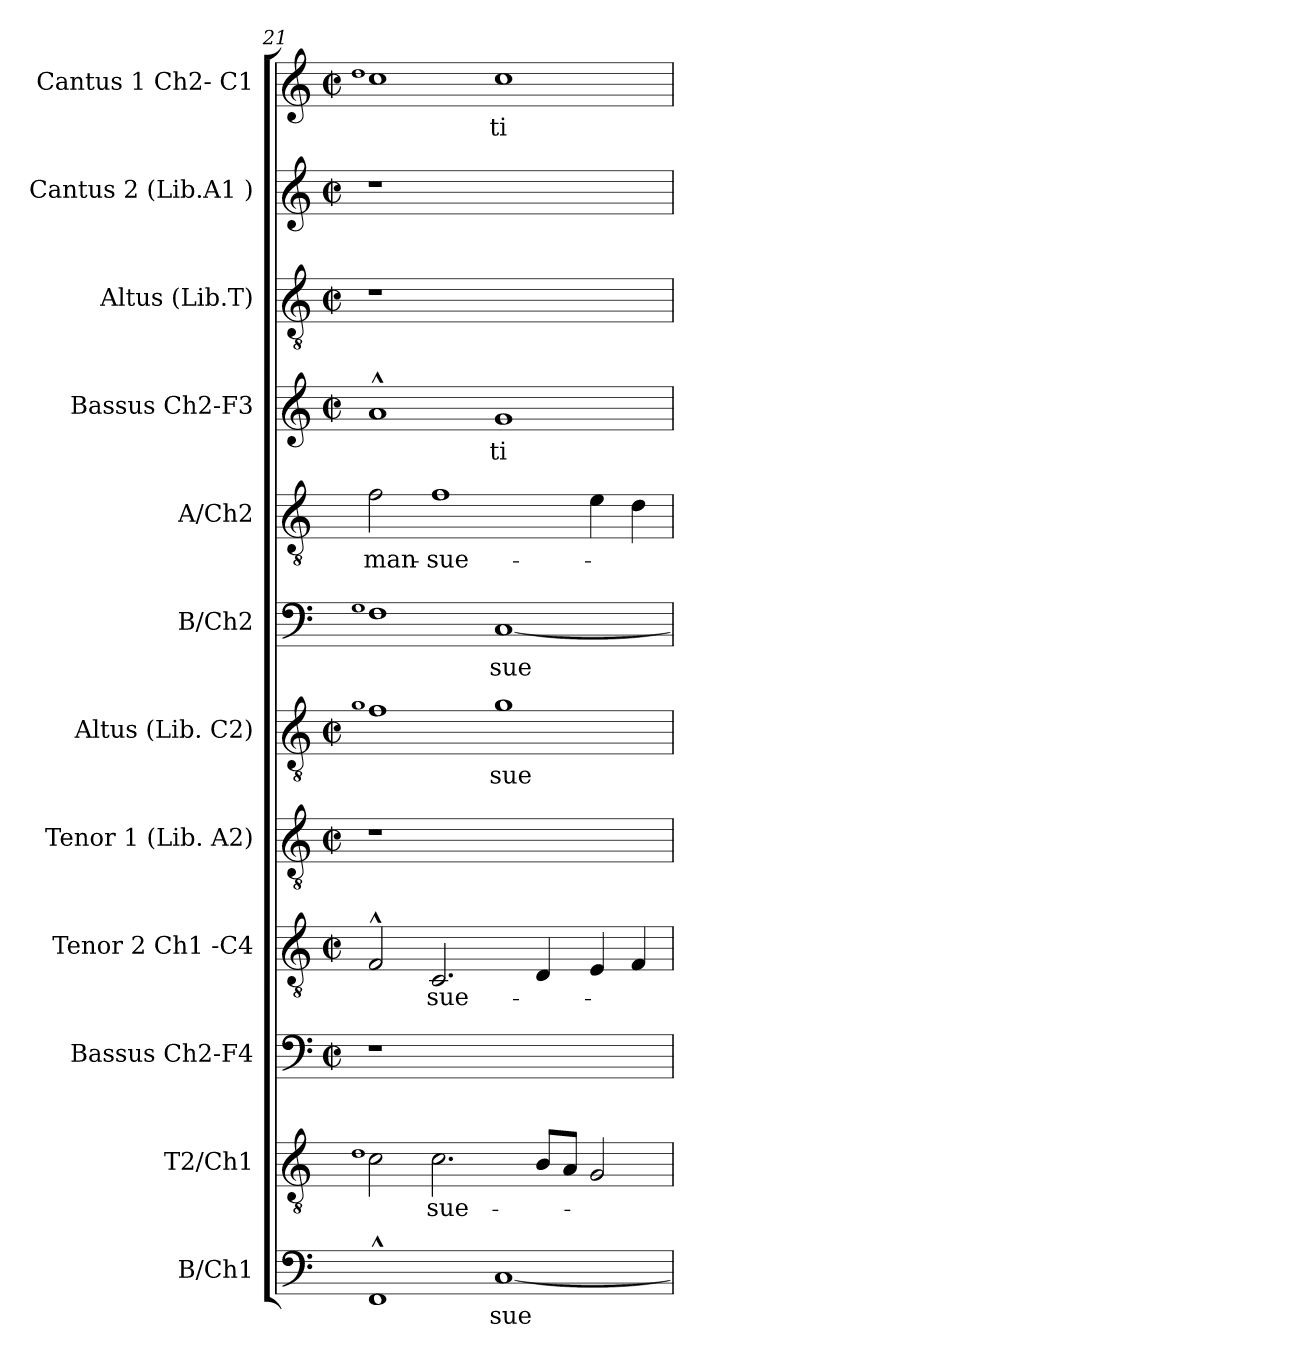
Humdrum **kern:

**kern	**text	**kern	**text	**kern	**kern	**text	**kern	**kern	**text	**kern	**text	**kern	**text	**kern	**text	**kern	**kern	**kern	**text
*part12	*part12	*part11	*part11	*part10	*part9	*part9	*part8	*part7	*part7	*part6	*part6	*part5	*part5	*part4	*part4	*part3	*part2	*part1	*part1
*staff12	*staff12	*staff11	*staff11	*staff10	*staff9	*staff9	*staff8	*staff7	*staff7	*staff6	*staff6	*staff5	*staff5	*staff4	*staff4	*staff3	*staff2	*staff1	*staff1
*I"B/Ch1	*	*I"T2/Ch1	*	*I"Bassus  Ch2-F4	*I"Tenor 2  Ch1 -C4	*	*I"Tenor 1  (Lib. A2)	*I"Altus  (Lib. C2)	*	*I"B/Ch2	*	*I"A/Ch2	*	*I"Bassus  Ch2-F3	*	*I"Altus  (Lib.T)	*I"Cantus 2  (Lib.A1 )	*I"Cantus 1  Ch2- C1	*
*I'B/Ch1	*	*I'T2/Ch1	*	*I'Ch	*I'T1 /Ch1	*	*	*I'C2	*	*I'B/Ch2	*	*I'A/Ch2	*	*	*	*	*	*I'C1 /Ch2	*
!!LO:PB:g=z
*clefF4	*	*clefGv2	*	*clefF4	*clefGv2	*	*clefGv2	*clefGv2	*	*clefF4	*	*clefGv2	*	*clefG2	*	*clefGv2	*clefG2	*clefG2	*
*	*	*	*	*M2/2	*M2/2	*	*M2/2	*M2/2	*	*	*	*	*	*M2/2	*	*M2/2	*M2/2	*M2/2	*
*	*	*	*	*met(c|)	*met(c|)	*	*met(c|)	*met(c|)	*	*	*	*	*	*met(c|)	*	*met(c|)	*met(c|)	*met(c|)	*
=21	=21	=21	=21	=21	=21	=21	=21	=21	=21	=21	=21	=21	=21	=21	=21	=21	=21	=21	=21
.	.	1qd/	.	.	.	.	.	1qg/	.	1qG/	.	.	.	.	.	.	.	1qdd/	.
!	!	!	!	!	!	!	!	!	!	!	!	!	!LO:LY:b:cj	!	!	!	!	!	!
1FF^^<	.	2c\	.	1r	2F^^</	.	1r	1f	.	1F	.	2f\	man-	1a^^<	.	1r	1r	1cc	.
!	!	!	!LO:LY:b:cj	!	!	!LO:LY:b:cj	!	!	!	!	!	!	!LO:LY:b:cj	!	!	!	!	!	!
.	.	2.c\	-sue-	.	2.C/	-sue-	.	.	.	.	.	1f	-sue-	.	.	.	.	.	.
!	!LO:LY:b:cj	!	!	!	!	!	!	!	!LO:LY:b:cj	!	!LO:LY:b:cj	!	!	!	!LO:LY:b:cj	!	!	!	!LO:LY:b:cj
[<1C	-sue-	.	.	1ryy	.	.	1ryy	[>1g	-sue-	[<1C	-sue-	.	.	[<1g	-ti	1ryy	1ryy	[>1cc	-ti
.	.	8B/L	.	.	4D/	.	.	.	.	.	.	.	.	.	.	.	.	.	.
.	.	8A/J	.	.	.	.	.	.	.	.	.	.	.	.	.	.	.	.	.
.	.	2G/	.	.	4E/	.	.	.	.	.	.	4e\	.	.	.	.	.	.	.
.	.	.	.	.	4F/	.	.	.	.	.	.	4d\	.	.	.	.	.	.	.
=	=	=	=	=	=	=	=	=	=	=	=	=	=	=	=	=	=	=	=
*-	*-	*-	*-	*-	*-	*-	*-	*-	*-	*-	*-	*-	*-	*-	*-	*-	*-	*-	*-
